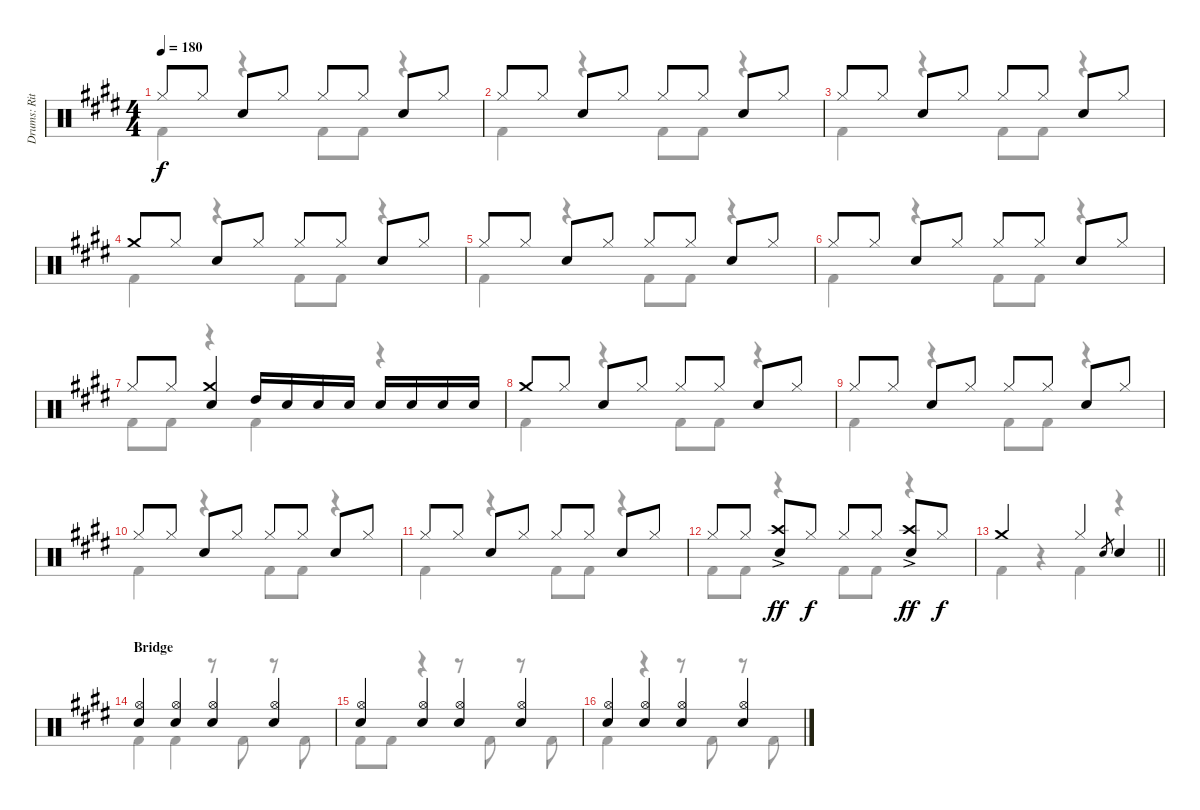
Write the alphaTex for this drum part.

\track ("Drums: Ritsu Tainaka" "Drums: Rit") {instrument percussion}
\staff {score}
\articulation defaults
\voice
\ts (4 4)
\tempo 180
\clef neutral
\ks e "Hi-Hat (closed)".8{dy f} "Hi-Hat (closed)".8 "Electric Snare (hit)".8 "Hi-Hat (closed)".8 "Hi-Hat (closed)".8 "Hi-Hat (closed)".8 "Electric Snare (hit)".8 "Hi-Hat (closed)".8
|
"Hi-Hat (closed)".8 "Hi-Hat (closed)".8 "Electric Snare (hit)".8 "Hi-Hat (closed)".8 "Hi-Hat (closed)".8 "Hi-Hat (closed)".8 "Electric Snare (hit)".8 "Hi-Hat (closed)".8 |
"Hi-Hat (closed)".8 "Hi-Hat (closed)".8 "Electric Snare (hit)".8 "Hi-Hat (closed)".8 "Hi-Hat (closed)".8 "Hi-Hat (closed)".8 "Electric Snare (hit)".8 "Hi-Hat (closed)".8 |
"Crash medium (hit)".8 "Hi-Hat (closed)".8 "Electric Snare (hit)".8 "Hi-Hat (closed)".8 "Hi-Hat (closed)".8 "Hi-Hat (closed)".8 "Electric Snare (hit)".8 "Hi-Hat (closed)".8 |
"Hi-Hat (closed)".8 "Hi-Hat (closed)".8 "Electric Snare (hit)".8 "Hi-Hat (closed)".8 "Hi-Hat (closed)".8 "Hi-Hat (closed)".8 "Electric Snare (hit)".8 "Hi-Hat (closed)".8 |
"Hi-Hat (closed)".8 "Hi-Hat (closed)".8 "Electric Snare (hit)".8 "Hi-Hat (closed)".8 "Hi-Hat (closed)".8 "Hi-Hat (closed)".8 "Electric Snare (hit)".8 "Hi-Hat (closed)".8 |
"Hi-Hat (closed)".8 "Hi-Hat (closed)".8 ("Crash medium (hit)" "Electric Snare (hit)").4 "High Tom (hit)".16 "Electric Snare (hit)".16 "Electric Snare (hit)".16 "Electric Snare (hit)".16 "Electric Snare (hit)".16 "Electric Snare (hit)".16 "Electric Snare (hit)".16 "Electric Snare (hit)".16 |
"Crash medium (hit)".8 "Hi-Hat (closed)".8 "Electric Snare (hit)".8 "Hi-Hat (closed)".8 "Hi-Hat (closed)".8 "Hi-Hat (closed)".8 "Electric Snare (hit)".8 "Hi-Hat (closed)".8 |
"Hi-Hat (closed)".8 "Hi-Hat (closed)".8 "Electric Snare (hit)".8 "Hi-Hat (closed)".8 "Hi-Hat (closed)".8 "Hi-Hat (closed)".8 "Electric Snare (hit)".8 "Hi-Hat (closed)".8 |
"Hi-Hat (closed)".8 "Hi-Hat (closed)".8 "Electric Snare (hit)".8 "Hi-Hat (closed)".8 "Hi-Hat (closed)".8 "Hi-Hat (closed)".8 "Electric Snare (hit)".8 "Hi-Hat (closed)".8 |
"Hi-Hat (closed)".8 "Hi-Hat (closed)".8 "Electric Snare (hit)".8 "Hi-Hat (closed)".8 "Hi-Hat (closed)".8 "Hi-Hat (closed)".8 "Electric Snare (hit)".8 "Hi-Hat (closed)".8 |
"Hi-Hat (closed)".8 "Hi-Hat (closed)".8 ("Crash high (hit)"{ac} "Electric Snare (hit)").8{dy ff} "Hi-Hat (closed)".8{dy f} "Hi-Hat (closed)".8 "Hi-Hat (closed)".8 ("Crash high (hit)"{ac} "Electric Snare (hit)").8{dy ff} "Hi-Hat (closed)".8{dy f} |
\barLineRight lightlight "Crash medium (hit)".2 "Hi-Hat (closed)".4 "Electric Snare (hit)".8{gr} "Electric Snare (hit)".4
|
\section ("" "Bridge")
("Hi-Hat (open)" "Electric Snare (hit)").4 ("Hi-Hat (open)" "Electric Snare (hit)").4 ("Hi-Hat (open)" "Electric Snare (hit)").4 ("Hi-Hat (open)" "Electric Snare (hit)").4 |
("Hi-Hat (open)" "Electric Snare (hit)").4 ("Hi-Hat (open)" "Electric Snare (hit)").4 ("Hi-Hat (open)" "Electric Snare (hit)").4 ("Hi-Hat (open)" "Electric Snare (hit)").4 |
("Hi-Hat (open)" "Electric Snare (hit)").4 ("Hi-Hat (open)" "Electric Snare (hit)").4 ("Hi-Hat (open)" "Electric Snare (hit)").4 ("Hi-Hat (open)" "Electric Snare (hit)").4
\voice
\clef neutral
\ottava regular
\simile none
\ks e "Kick (hit) 2".4{dy f}
r.4 "Kick (hit) 2".8 "Kick (hit) 2".8 r.4 |
"Kick (hit) 2".4 r.4 "Kick (hit) 2".8 "Kick (hit) 2".8 r.4 |
"Kick (hit) 2".4 r.4 "Kick (hit) 2".8 "Kick (hit) 2".8 r.4 |
"Kick (hit) 2".4 r.4 "Kick (hit) 2".8 "Kick (hit) 2".8 r.4 |
"Kick (hit) 2".4 r.4 "Kick (hit) 2".8 "Kick (hit) 2".8 r.4 |
"Kick (hit) 2".4 r.4 "Kick (hit) 2".8 "Kick (hit) 2".8 r.4 |
"Kick (hit) 2".8 "Kick (hit) 2".8 r.4 "Kick (hit) 2".4 r.4 |
"Kick (hit) 2".4 r.4 "Kick (hit) 2".8 "Kick (hit) 2".8 r.4 |
"Kick (hit) 2".4 r.4 "Kick (hit) 2".8 "Kick (hit) 2".8 r.4 |
"Kick (hit) 2".4 r.4 "Kick (hit) 2".8 "Kick (hit) 2".8 r.4 |
"Kick (hit) 2".4 r.4 "Kick (hit) 2".8 "Kick (hit) 2".8 r.4 |
"Kick (hit) 2".8 "Kick (hit) 2".8 r.4 "Kick (hit) 2".8 "Kick (hit) 2".8 r.4 |
\barLineRight lightlight "Kick (hit) 2".4
r.4 "Kick (hit) 2".4 r.4 |
"Kick (hit) 2".4 "Kick (hit) 2".4 r.8 "Kick (hit) 2".8 r.8 "Kick (hit) 2".8 |
"Kick (hit) 2".8 "Kick (hit) 2".8 r.4 r.8 "Kick (hit) 2".8 r.8 "Kick (hit) 2".8 |
"Kick (hit) 2".4 r.4 r.8 "Kick (hit) 2".8 r.8 "Kick (hit) 2".8
